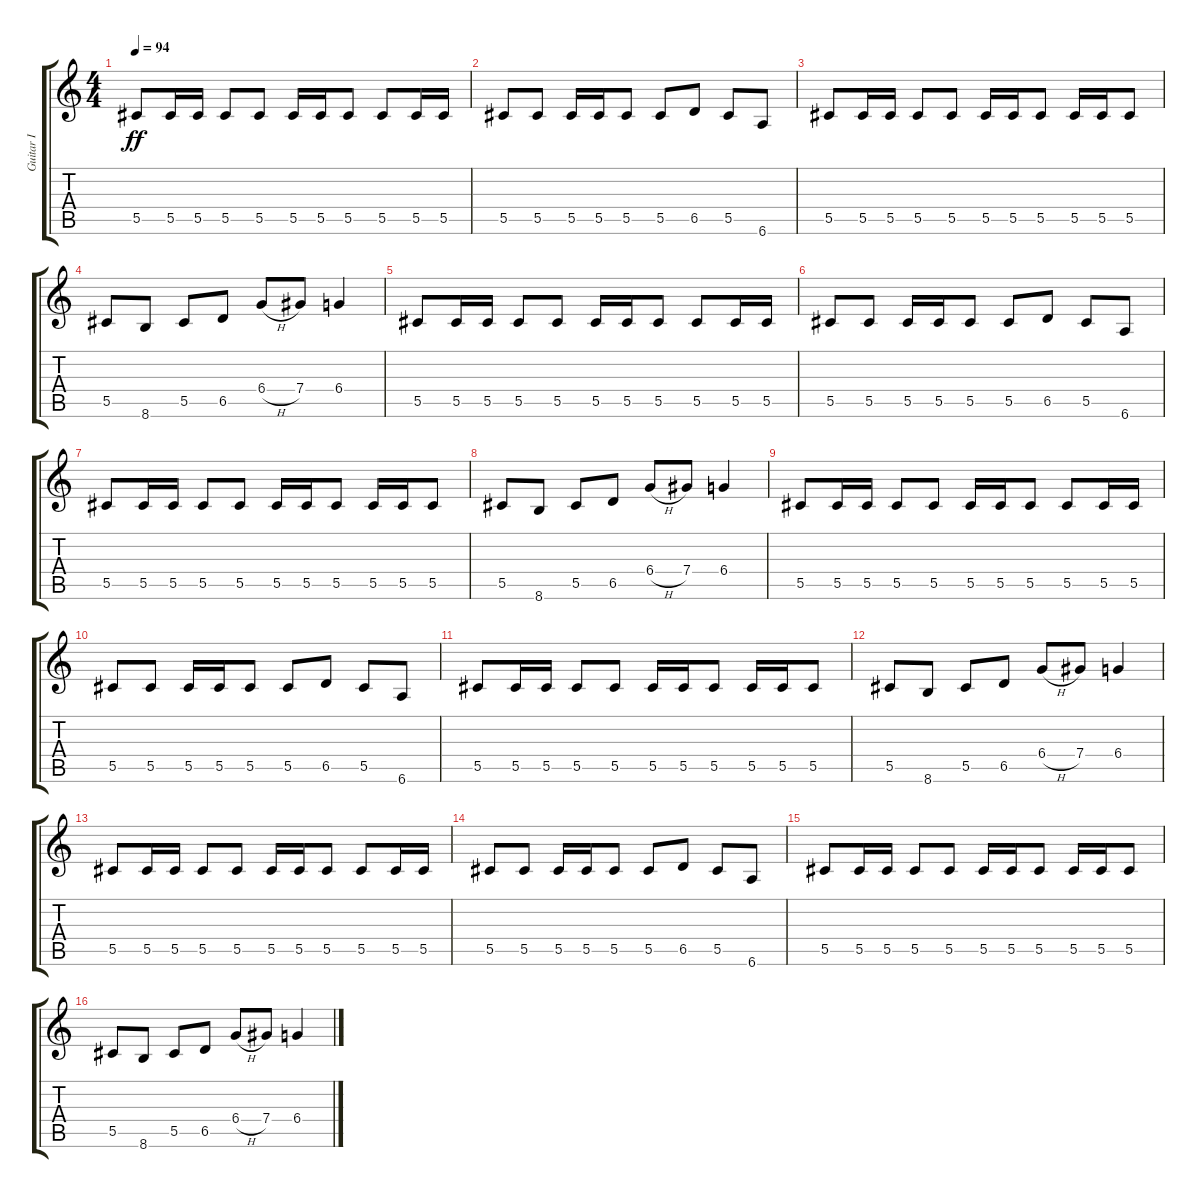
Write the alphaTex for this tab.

\track ("Guitar I" "Guitar I") {instrument distortionguitar}
\staff {score tabs}
\tuning (Eb4 Bb3 Gb3 Db3 Ab2 Eb2) {hide}
\ts (4 4)
\tempo 94
\clef g2
\ks c
5.5.8{dy ff} 5.5.16 5.5.16 5.5.8 5.5.8 5.5.16 5.5.16 5.5.8 5.5.8 5.5.16 5.5.16 |
5.5.8 5.5.8 5.5.16 5.5.16 5.5.8 5.5.8 6.5.8 5.5.8 6.6.8 |
5.5.8 5.5.16 5.5.16 5.5.8 5.5.8 5.5.16 5.5.16 5.5.8 5.5.16 5.5.16 5.5.8 |
5.5.8 8.6.8 5.5.8 6.5.8 6.4{h}.8 7.4.8 6.4.4 |
5.5.8 5.5.16 5.5.16 5.5.8 5.5.8 5.5.16 5.5.16 5.5.8 5.5.8 5.5.16 5.5.16 |
5.5.8 5.5.8 5.5.16 5.5.16 5.5.8 5.5.8 6.5.8 5.5.8 6.6.8 |
5.5.8 5.5.16 5.5.16 5.5.8 5.5.8 5.5.16 5.5.16 5.5.8 5.5.16 5.5.16 5.5.8 |
5.5.8 8.6.8 5.5.8 6.5.8 6.4{h}.8 7.4.8 6.4.4 |
5.5.8 5.5.16 5.5.16 5.5.8 5.5.8 5.5.16 5.5.16 5.5.8 5.5.8 5.5.16 5.5.16 |
5.5.8 5.5.8 5.5.16 5.5.16 5.5.8 5.5.8 6.5.8 5.5.8 6.6.8 |
5.5.8 5.5.16 5.5.16 5.5.8 5.5.8 5.5.16 5.5.16 5.5.8 5.5.16 5.5.16 5.5.8 |
5.5.8 8.6.8 5.5.8 6.5.8 6.4{h}.8 7.4.8 6.4.4 |
5.5.8 5.5.16 5.5.16 5.5.8 5.5.8 5.5.16 5.5.16 5.5.8 5.5.8 5.5.16 5.5.16 |
5.5.8 5.5.8 5.5.16 5.5.16 5.5.8 5.5.8 6.5.8 5.5.8 6.6.8 |
5.5.8 5.5.16 5.5.16 5.5.8 5.5.8 5.5.16 5.5.16 5.5.8 5.5.16 5.5.16 5.5.8 |
5.5.8 8.6.8 5.5.8 6.5.8 6.4{h}.8 7.4.8 6.4.4
